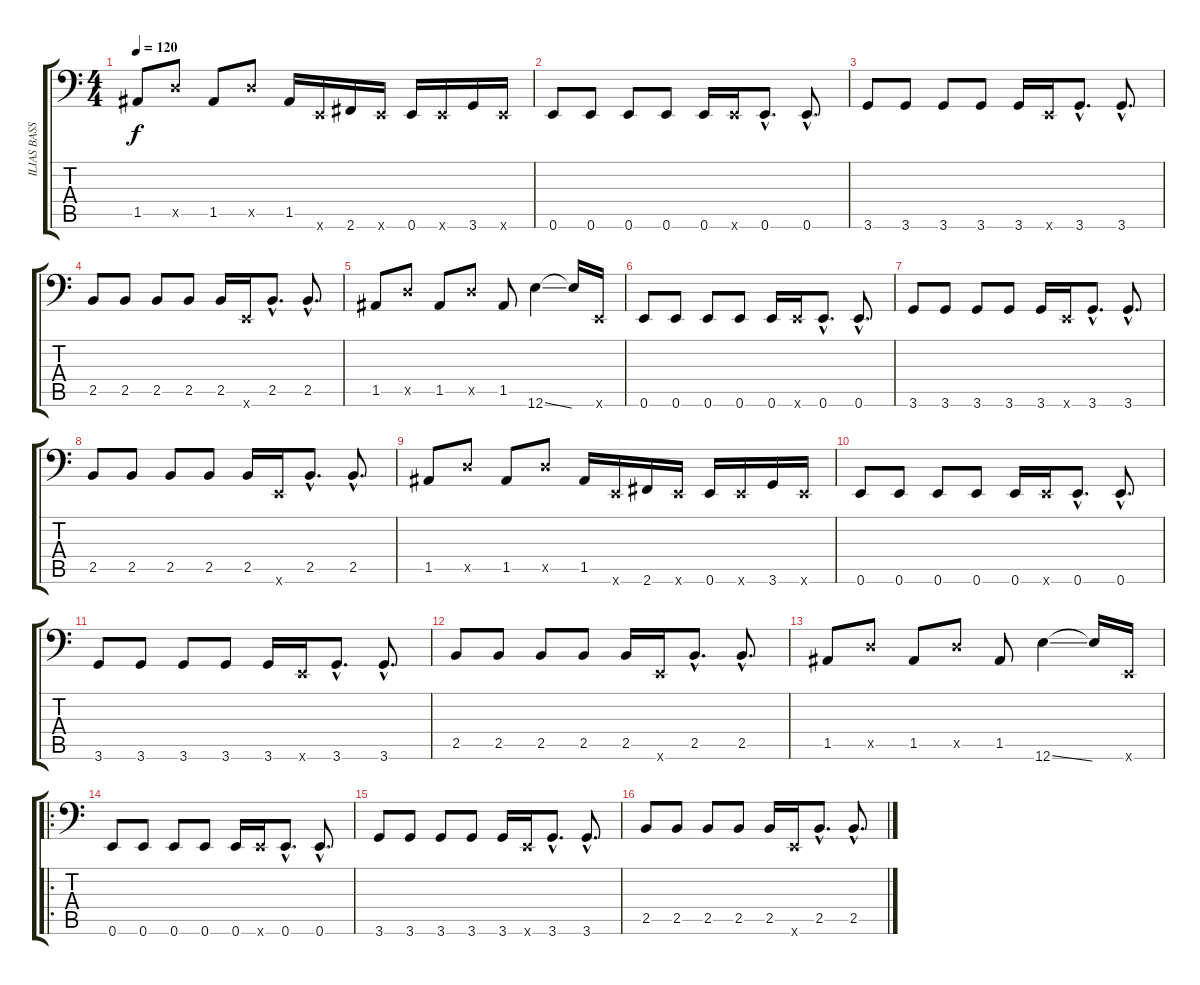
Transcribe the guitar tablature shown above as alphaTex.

\track ("ILIAS BASS" "ILIAS BASS") {instrument electricbasspick}
\staff {score tabs}
\tuning (E3 B2 G2 D2 A1 E1) {hide}
\ts (4 4)
\tempo 120
\clef f4
\ks c
1.5.8{dy f} 5.5{x}.8 1.5.8 5.5{x}.8 1.5.16 0.6{x}.16 2.6.16 0.6{x}.16 0.6.16 0.6{x}.16 3.6.16 0.6{x}.16 |
0.6.8 0.6.8 0.6.8 0.6.8 0.6.16 0.6{x}.16 0.6{hac}.8{d} 0.6{hac}.8{d} |
3.6.8 3.6.8 3.6.8 3.6.8 3.6.16 0.6{x}.16 3.6{hac}.8{d} 3.6{hac}.8{d} |
2.5.8 2.5.8 2.5.8 2.5.8 2.5.16 0.6{x}.16 2.5{hac}.8{d} 2.5{hac}.8{d} |
1.5.8 5.5{x}.8 1.5.8 5.5{x}.8 1.5.8 12.6{ss}.4 12.6{t}.16 0.6{x}.16 |
0.6.8 0.6.8 0.6.8 0.6.8 0.6.16 0.6{x}.16 0.6{hac}.8{d} 0.6{hac}.8{d} |
3.6.8 3.6.8 3.6.8 3.6.8 3.6.16 0.6{x}.16 3.6{hac}.8{d} 3.6{hac}.8{d} |
2.5.8 2.5.8 2.5.8 2.5.8 2.5.16 0.6{x}.16 2.5{hac}.8{d} 2.5{hac}.8{d} |
1.5.8 5.5{x}.8 1.5.8 5.5{x}.8 1.5.16 0.6{x}.16 2.6.16 0.6{x}.16 0.6.16 0.6{x}.16 3.6.16 0.6{x}.16 |
0.6.8 0.6.8 0.6.8 0.6.8 0.6.16 0.6{x}.16 0.6{hac}.8{d} 0.6{hac}.8{d} |
3.6.8 3.6.8 3.6.8 3.6.8 3.6.16 0.6{x}.16 3.6{hac}.8{d} 3.6{hac}.8{d} |
2.5.8 2.5.8 2.5.8 2.5.8 2.5.16 0.6{x}.16 2.5{hac}.8{d} 2.5{hac}.8{d} |
1.5.8 5.5{x}.8 1.5.8 5.5{x}.8 1.5.8 12.6{ss}.4 12.6{t}.16 0.6{x}.16 |
\ro
0.6.8 0.6.8 0.6.8 0.6.8 0.6.16 0.6{x}.16 0.6{hac}.8{d} 0.6{hac}.8{d} |
3.6.8 3.6.8 3.6.8 3.6.8 3.6.16 0.6{x}.16 3.6{hac}.8{d} 3.6{hac}.8{d} |
2.5.8 2.5.8 2.5.8 2.5.8 2.5.16 0.6{x}.16 2.5{hac}.8{d} 2.5{hac}.8{d}
